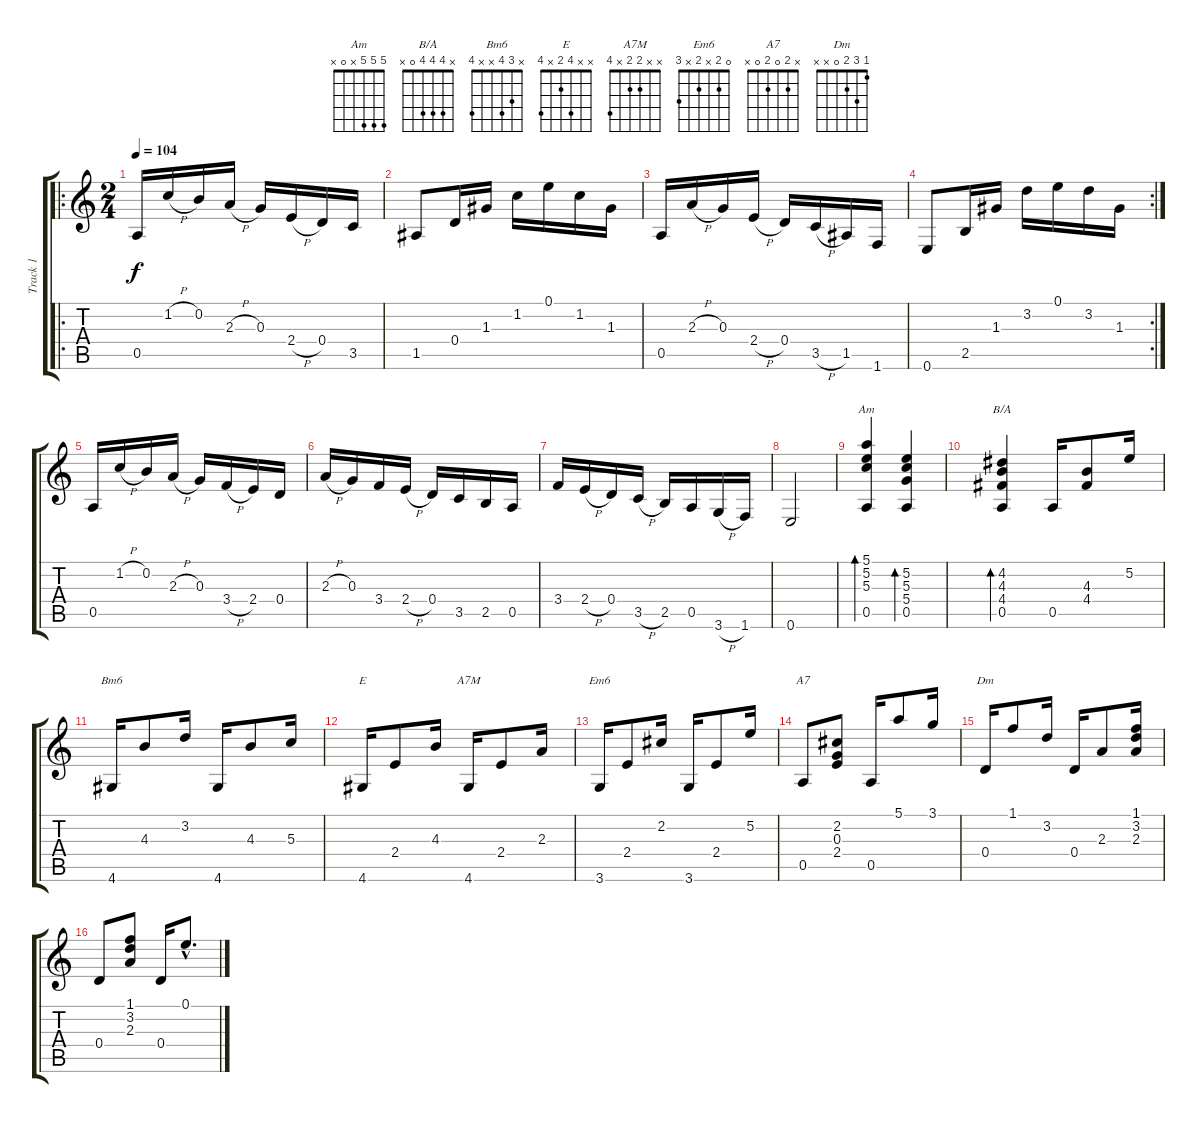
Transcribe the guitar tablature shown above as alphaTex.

\track ("Track 1" "Track 1") {instrument acousticguitarnylon}
\staff {score tabs}
\tuning (E4 B3 G3 D3 A2 E2) {hide}
\chord ("Am" 5 5 5 x 0 x)
\chord ("B/A" x 4 4 4 0 x)
\chord ("Bm6" x 3 4 x x 4)
\chord ("E" x x 4 2 x 4)
\chord ("A7M" x x 2 2 x 4)
\chord ("Em6" 0 2 x 2 x 3)
\chord ("A7" x 2 0 2 0 x)
\chord ("Dm" 1 3 2 0 x x)
\ro
\ts (2 4)
\tempo 104
\clef g2
\ks c
0.5.16{dy f instrument acousticguitarnylon} 1.2{h}.16 0.2.16 2.3{h}.16 0.3.16 2.4{h}.16 0.4.16 3.5.16 |
1.5.8 0.4.16 1.3.16 1.2.16 0.1.16 1.2.16 1.3.16 |
0.5.16 2.3{h}.16 0.3.16 2.4{h}.16 0.4.16 3.5{h}.16 1.5.16 1.6.16 |
\rc 2
0.6.8 2.5.16 1.3.16 3.2.16 0.1.16 3.2.16 1.3.16 |
0.5.16 1.2{h}.16 0.2.16 2.3{h}.16 0.3.16 3.4{h}.16 2.4.16 0.4.16 |
2.3{h}.16 0.3.16 3.4.16 2.4{h}.16 0.4.16 3.5.16 2.5.16 0.5.16 |
3.4.16 2.4{h}.16 0.4.16 3.5{h}.16 2.5.16 0.5.16 3.6{h}.16 1.6.16 |
0.6.2 |
(5.1 5.2 5.3 0.5).4{bd 60 ch "Am"} (5.2 5.3 5.4 0.5).4{bd 60} |
(4.2 4.3 4.4 0.5).4{bd 60 ch "B/A"} 0.5.16 (4.3 4.4).8 5.2.16 |
4.6.16{ch "Bm6"} 4.3.8 3.2.16 4.6.16 4.3.8 5.3.16 |
4.6.16{ch "E"} 2.4.8 4.3.16 4.6.16{ch "A7M"} 2.4.8 2.3.16 |
3.6.16{ch "Em6"} 2.4.8 2.2.16 3.6.16 2.4.8 5.2.16 |
0.5.8{ch "A7"} (2.2 0.3 2.4).8 0.5.16 5.1.8 3.1.16 |
0.4.16{ch "Dm"} 1.1.8 3.2.16 0.4.16 2.3.8 (1.1 3.2 2.3).16 |
0.4.8 (1.1 3.2 2.3).8 0.4.16 0.1{hac}.8{d}
